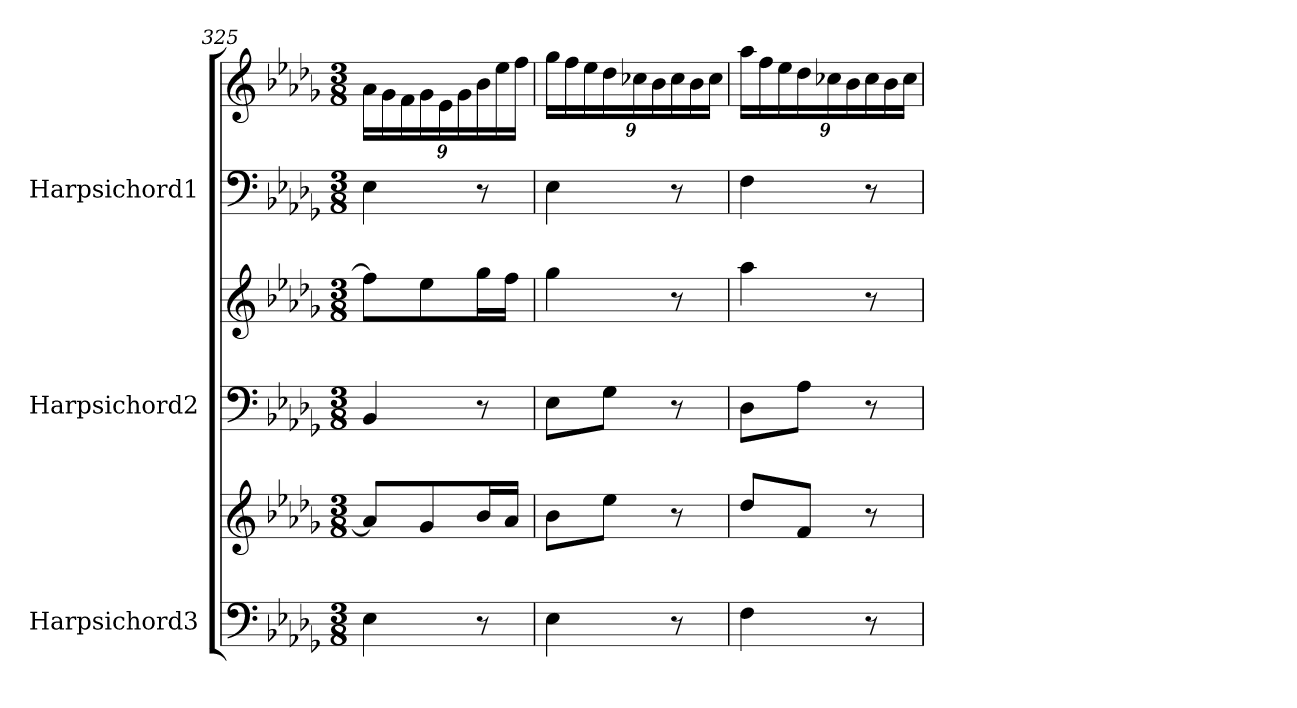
**kern	**kern	**kern	**kern	**kern	**kern
*part3	*part3	*part2	*part2	*part1	*part1
*staff6	*staff5	*staff4	*staff3	*staff2	*staff1
*I"Harpsichord3	*	*I"Harpsichord2	*	*I"Harpsichord1	*
*I'Hp	*	*I'Hp	*	*I'Hp	*
*clefF4	*clefG2	*clefF4	*clefG2	*clefF4	*clefG2
*k[b-e-a-d-g-]	*k[b-e-a-d-g-]	*k[b-e-a-d-g-]	*k[b-e-a-d-g-]	*k[b-e-a-d-g-]	*k[b-e-a-d-g-]
*M3/8	*M3/8	*M3/8	*M3/8	*M3/8	*M3/8
*	*	*	*	*	*Xbrackettup
=325	=325	=325	=325	=325	=325
4E-\	8a-/L]	4BB-/	8ff\L]	4E-\	24a-\LL
.	.	.	.	.	24g-\
.	.	.	.	.	24f\
.	8g-/	.	8ee-\	.	24g-\
.	.	.	.	.	24e-\
.	.	.	.	.	24g-\
8r	16b-/L	8r	16gg-\L	8r	24b-\
.	.	.	.	.	24ee-\
.	16a-/JJ	.	16ff\JJ	.	.
.	.	.	.	.	24ff\JJ
=326	=326	=326	=326	=326	=326
4E-\	8b-\L	8E-\L	4gg-\	4E-\	24gg-\LL
.	.	.	.	.	24ff\
.	.	.	.	.	24ee-\
.	8ee-\J	8G-\J	.	.	24dd-\
.	.	.	.	.	24cc-X\
.	.	.	.	.	24b-\
8r	8r	8r	8r	8r	24cc-\
.	.	.	.	.	24b-\
.	.	.	.	.	24cc-\JJ
!!LO:LB:g=z
=327	=327	=327	=327	=327	=327
4F\	8dd-/L	8D-\L	4aa-\	4F\	24aa-\LL
.	.	.	.	.	24ff\
.	.	.	.	.	24ee-\
.	8f/J	8A-\J	.	.	24dd-\
.	.	.	.	.	24cc-X\
.	.	.	.	.	24b-\
8r	8r	8r	8r	8r	24cc-\
.	.	.	.	.	24b-\
.	.	.	.	.	24cc-\JJ
=	=	=	=	=	=
*-	*-	*-	*-	*-	*-
